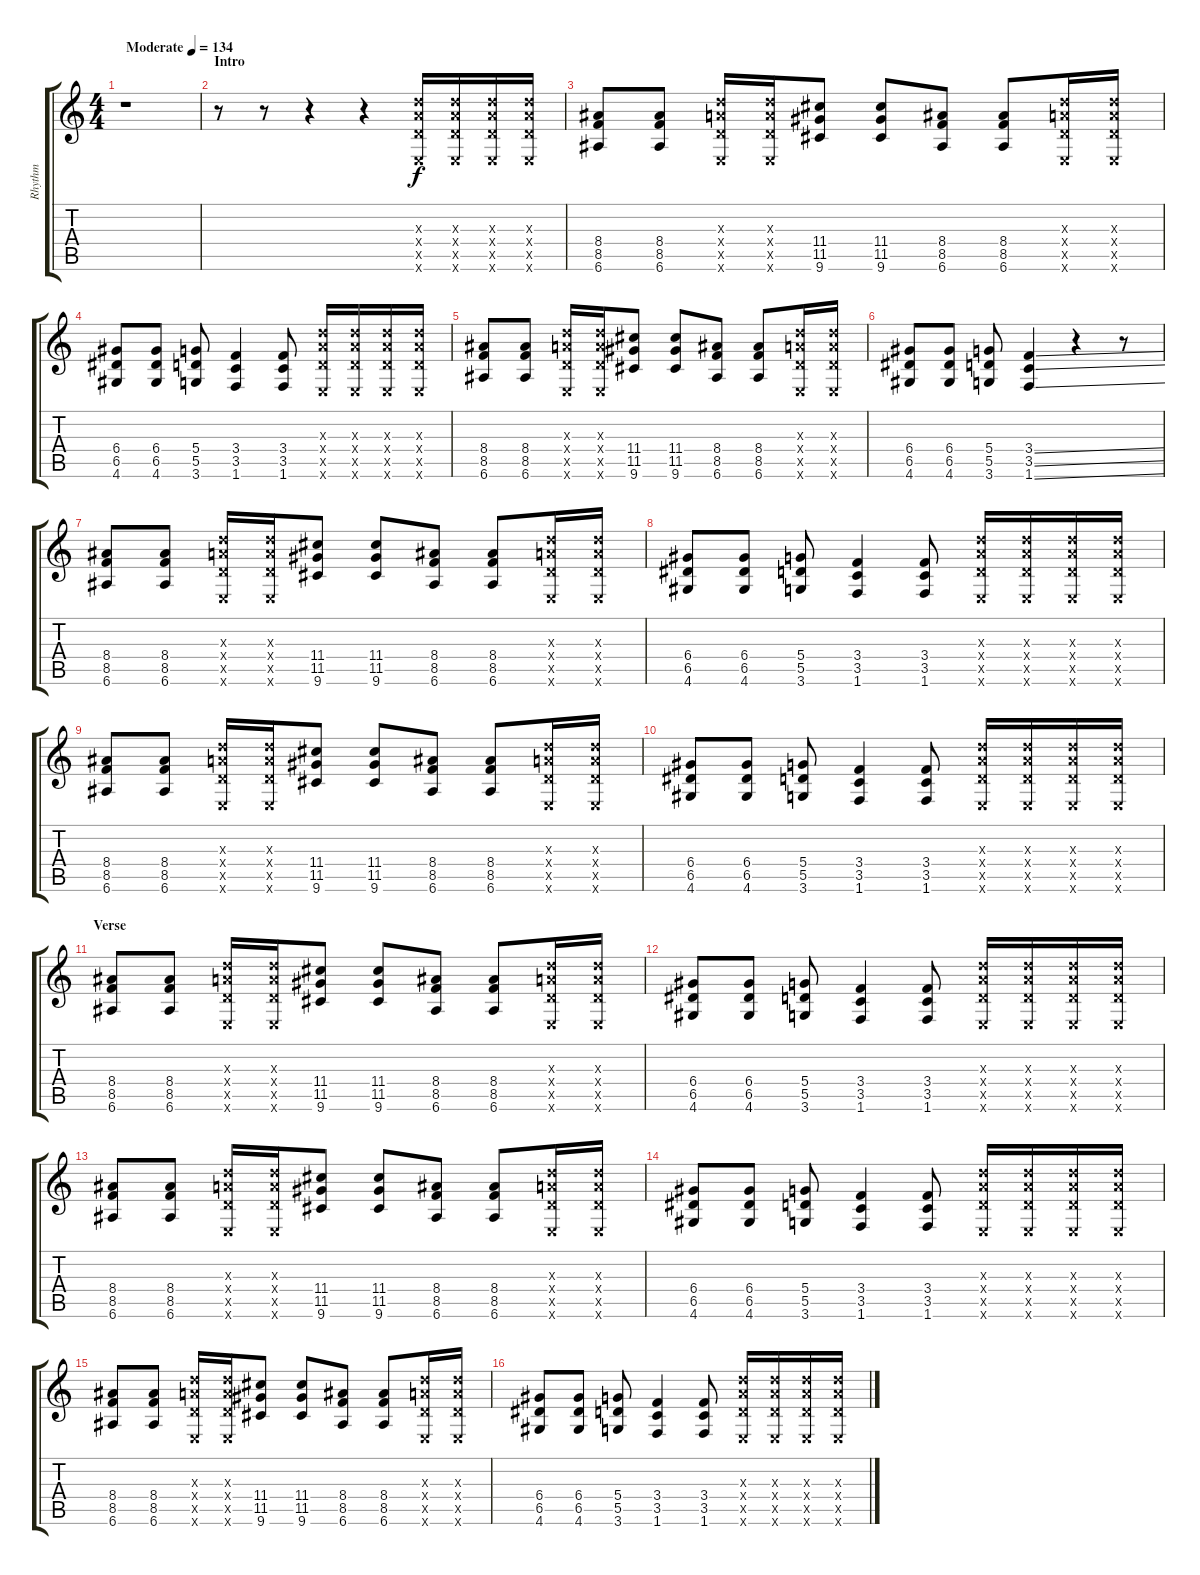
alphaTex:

\track ("Rhythm" "Rhythm") {instrument overdrivenguitar}
\staff {score tabs}
\tuning (E4 B3 G3 D3 A2 E2) {hide}
\ts (4 4)
\tempo (134 "Moderate")
\clef g2
\ks c
r.1{dy f instrument overdrivenguitar} |
\section ("" "Intro")
r.8 r.8 r.4 r.4 (7.3{x} 7.4{x} 5.5{x} 0.6{x}).16 (7.3{x} 7.4{x} 5.5{x} 0.6{x}).16 (7.3{x} 7.4{x} 5.5{x} 0.6{x}).16 (7.3{x} 7.4{x} 5.5{x} 0.6{x}).16 |
(8.4 8.5 6.6).8 (8.4 8.5 6.6).8 (7.3{x} 7.4{x} 5.5{x} 0.6{x}).16 (7.3{x} 7.4{x} 5.5{x} 0.6{x}).16 (11.4 11.5 9.6).8 (11.4 11.5 9.6).8 (8.4 8.5 6.6).8 (8.4 8.5 6.6).8 (7.3{x} 7.4{x} 5.5{x} 0.6{x}).16 (7.3{x} 7.4{x} 5.5{x} 0.6{x}).16 |
(6.4 6.5 4.6).8 (6.4 6.5 4.6).8 (5.4 5.5 3.6).8 (3.4 3.5 1.6).4 (3.4 3.5 1.6).8 (7.3{x} 7.4{x} 5.5{x} 0.6{x}).16 (7.3{x} 7.4{x} 5.5{x} 0.6{x}).16 (7.3{x} 7.4{x} 5.5{x} 0.6{x}).16 (7.3{x} 7.4{x} 5.5{x} 0.6{x}).16 |
(8.4 8.5 6.6).8 (8.4 8.5 6.6).8 (7.3{x} 7.4{x} 5.5{x} 0.6{x}).16 (7.3{x} 7.4{x} 5.5{x} 0.6{x}).16 (11.4 11.5 9.6).8 (11.4 11.5 9.6).8 (8.4 8.5 6.6).8 (8.4 8.5 6.6).8 (7.3{x} 7.4{x} 5.5{x} 0.6{x}).16 (7.3{x} 7.4{x} 5.5{x} 0.6{x}).16 |
(6.4 6.5 4.6).8 (6.4 6.5 4.6).8 (5.4 5.5 3.6).8 (3.4{ss} 3.5{ss} 1.6{ss}).4 r.4 r.8 |
(8.4 8.5 6.6).8 (8.4 8.5 6.6).8 (7.3{x} 7.4{x} 5.5{x} 0.6{x}).16 (7.3{x} 7.4{x} 5.5{x} 0.6{x}).16 (11.4 11.5 9.6).8 (11.4 11.5 9.6).8 (8.4 8.5 6.6).8 (8.4 8.5 6.6).8 (7.3{x} 7.4{x} 5.5{x} 0.6{x}).16 (7.3{x} 7.4{x} 5.5{x} 0.6{x}).16 |
(6.4 6.5 4.6).8 (6.4 6.5 4.6).8 (5.4 5.5 3.6).8 (3.4 3.5 1.6).4 (3.4 3.5 1.6).8 (7.3{x} 7.4{x} 5.5{x} 0.6{x}).16 (7.3{x} 7.4{x} 5.5{x} 0.6{x}).16 (7.3{x} 7.4{x} 5.5{x} 0.6{x}).16 (7.3{x} 7.4{x} 5.5{x} 0.6{x}).16 |
(8.4 8.5 6.6).8 (8.4 8.5 6.6).8 (7.3{x} 7.4{x} 5.5{x} 0.6{x}).16 (7.3{x} 7.4{x} 5.5{x} 0.6{x}).16 (11.4 11.5 9.6).8 (11.4 11.5 9.6).8 (8.4 8.5 6.6).8 (8.4 8.5 6.6).8 (7.3{x} 7.4{x} 5.5{x} 0.6{x}).16 (7.3{x} 7.4{x} 5.5{x} 0.6{x}).16 |
(6.4 6.5 4.6).8 (6.4 6.5 4.6).8 (5.4 5.5 3.6).8 (3.4 3.5 1.6).4 (3.4 3.5 1.6).8 (7.3{x} 7.4{x} 5.5{x} 0.6{x}).16 (7.3{x} 7.4{x} 5.5{x} 0.6{x}).16 (7.3{x} 7.4{x} 5.5{x} 0.6{x}).16 (7.3{x} 7.4{x} 5.5{x} 0.6{x}).16 |
\section ("" "Verse")
(8.4 8.5 6.6).8 (8.4 8.5 6.6).8 (7.3{x} 7.4{x} 5.5{x} 0.6{x}).16 (7.3{x} 7.4{x} 5.5{x} 0.6{x}).16 (11.4 11.5 9.6).8 (11.4 11.5 9.6).8 (8.4 8.5 6.6).8 (8.4 8.5 6.6).8 (7.3{x} 7.4{x} 5.5{x} 0.6{x}).16 (7.3{x} 7.4{x} 5.5{x} 0.6{x}).16 |
(6.4 6.5 4.6).8 (6.4 6.5 4.6).8 (5.4 5.5 3.6).8 (3.4 3.5 1.6).4 (3.4 3.5 1.6).8 (7.3{x} 7.4{x} 5.5{x} 0.6{x}).16 (7.3{x} 7.4{x} 5.5{x} 0.6{x}).16 (7.3{x} 7.4{x} 5.5{x} 0.6{x}).16 (7.3{x} 7.4{x} 5.5{x} 0.6{x}).16 |
(8.4 8.5 6.6).8 (8.4 8.5 6.6).8 (7.3{x} 7.4{x} 5.5{x} 0.6{x}).16 (7.3{x} 7.4{x} 5.5{x} 0.6{x}).16 (11.4 11.5 9.6).8 (11.4 11.5 9.6).8 (8.4 8.5 6.6).8 (8.4 8.5 6.6).8 (7.3{x} 7.4{x} 5.5{x} 0.6{x}).16 (7.3{x} 7.4{x} 5.5{x} 0.6{x}).16 |
(6.4 6.5 4.6).8 (6.4 6.5 4.6).8 (5.4 5.5 3.6).8 (3.4 3.5 1.6).4 (3.4 3.5 1.6).8 (7.3{x} 7.4{x} 5.5{x} 0.6{x}).16 (7.3{x} 7.4{x} 5.5{x} 0.6{x}).16 (7.3{x} 7.4{x} 5.5{x} 0.6{x}).16 (7.3{x} 7.4{x} 5.5{x} 0.6{x}).16 |
(8.4 8.5 6.6).8 (8.4 8.5 6.6).8 (7.3{x} 7.4{x} 5.5{x} 0.6{x}).16 (7.3{x} 7.4{x} 5.5{x} 0.6{x}).16 (11.4 11.5 9.6).8 (11.4 11.5 9.6).8 (8.4 8.5 6.6).8 (8.4 8.5 6.6).8 (7.3{x} 7.4{x} 5.5{x} 0.6{x}).16 (7.3{x} 7.4{x} 5.5{x} 0.6{x}).16 |
(6.4 6.5 4.6).8 (6.4 6.5 4.6).8 (5.4 5.5 3.6).8 (3.4 3.5 1.6).4 (3.4 3.5 1.6).8 (7.3{x} 7.4{x} 5.5{x} 0.6{x}).16 (7.3{x} 7.4{x} 5.5{x} 0.6{x}).16 (7.3{x} 7.4{x} 5.5{x} 0.6{x}).16 (7.3{x} 7.4{x} 5.5{x} 0.6{x}).16
